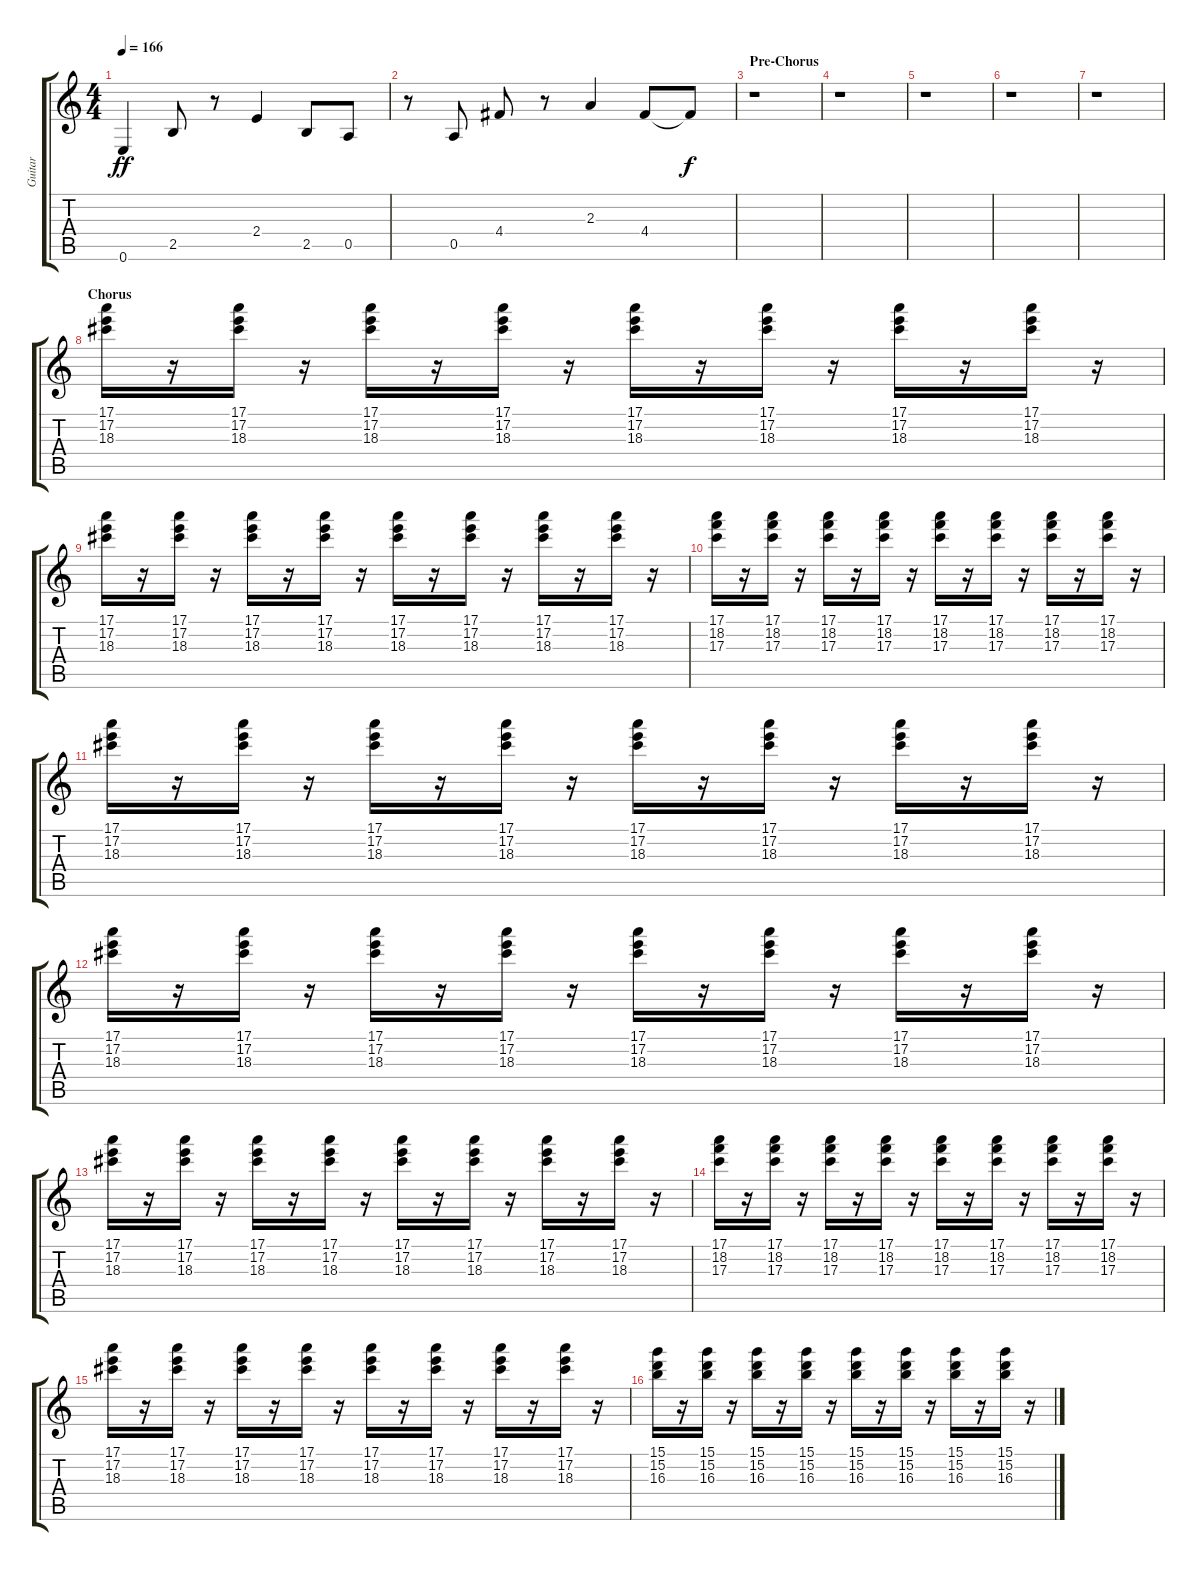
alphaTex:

\track ("Guitar" "Guitar") {instrument distortionguitar}
\staff {score tabs}
\tuning (E4 B3 G3 D3 A2 E2) {hide}
\ts (4 4)
\tempo 166
\clef g2
\ks c
0.6.4{dy ff} 2.5.8 r.8 2.4.4 2.5.8 0.5.8 |
r.8 0.5.8 4.4.8 r.8 2.3.4 4.4.8 4.4{t}.8{dy f} |
\section ("" "Pre-Chorus")
r.1 |
r.1 |
r.1 |
r.1 |
r.1 |
\section ("" "Chorus")
(17.1 17.2 18.3).16 r.16 (17.1 17.2 18.3).16 r.16 (17.1 17.2 18.3).16 r.16 (17.1 17.2 18.3).16 r.16 (17.1 17.2 18.3).16 r.16 (17.1 17.2 18.3).16 r.16 (17.1 17.2 18.3).16 r.16 (17.1 17.2 18.3).16 r.16 |
(17.1 17.2 18.3).16 r.16 (17.1 17.2 18.3).16 r.16 (17.1 17.2 18.3).16 r.16 (17.1 17.2 18.3).16 r.16 (17.1 17.2 18.3).16 r.16 (17.1 17.2 18.3).16 r.16 (17.1 17.2 18.3).16 r.16 (17.1 17.2 18.3).16 r.16 |
(17.1 18.2 17.3).16 r.16 (17.1 18.2 17.3).16 r.16 (17.1 18.2 17.3).16 r.16 (17.1 18.2 17.3).16 r.16 (17.1 18.2 17.3).16 r.16 (17.1 18.2 17.3).16 r.16 (17.1 18.2 17.3).16 r.16 (17.1 18.2 17.3).16 r.16 |
(17.1 17.2 18.3).16 r.16 (17.1 17.2 18.3).16 r.16 (17.1 17.2 18.3).16 r.16 (17.1 17.2 18.3).16 r.16 (17.1 17.2 18.3).16 r.16 (17.1 17.2 18.3).16 r.16 (17.1 17.2 18.3).16 r.16 (17.1 17.2 18.3).16 r.16 |
(17.1 17.2 18.3).16 r.16 (17.1 17.2 18.3).16 r.16 (17.1 17.2 18.3).16 r.16 (17.1 17.2 18.3).16 r.16 (17.1 17.2 18.3).16 r.16 (17.1 17.2 18.3).16 r.16 (17.1 17.2 18.3).16 r.16 (17.1 17.2 18.3).16 r.16 |
(17.1 17.2 18.3).16 r.16 (17.1 17.2 18.3).16 r.16 (17.1 17.2 18.3).16 r.16 (17.1 17.2 18.3).16 r.16 (17.1 17.2 18.3).16 r.16 (17.1 17.2 18.3).16 r.16 (17.1 17.2 18.3).16 r.16 (17.1 17.2 18.3).16 r.16 |
(17.1 18.2 17.3).16 r.16 (17.1 18.2 17.3).16 r.16 (17.1 18.2 17.3).16 r.16 (17.1 18.2 17.3).16 r.16 (17.1 18.2 17.3).16 r.16 (17.1 18.2 17.3).16 r.16 (17.1 18.2 17.3).16 r.16 (17.1 18.2 17.3).16 r.16 |
(17.1 17.2 18.3).16 r.16 (17.1 17.2 18.3).16 r.16 (17.1 17.2 18.3).16 r.16 (17.1 17.2 18.3).16 r.16 (17.1 17.2 18.3).16 r.16 (17.1 17.2 18.3).16 r.16 (17.1 17.2 18.3).16 r.16 (17.1 17.2 18.3).16 r.16 |
(15.1 15.2 16.3).16 r.16 (15.1 15.2 16.3).16 r.16 (15.1 15.2 16.3).16 r.16 (15.1 15.2 16.3).16 r.16 (15.1 15.2 16.3).16 r.16 (15.1 15.2 16.3).16 r.16 (15.1 15.2 16.3).16 r.16 (15.1 15.2 16.3).16 r.16
